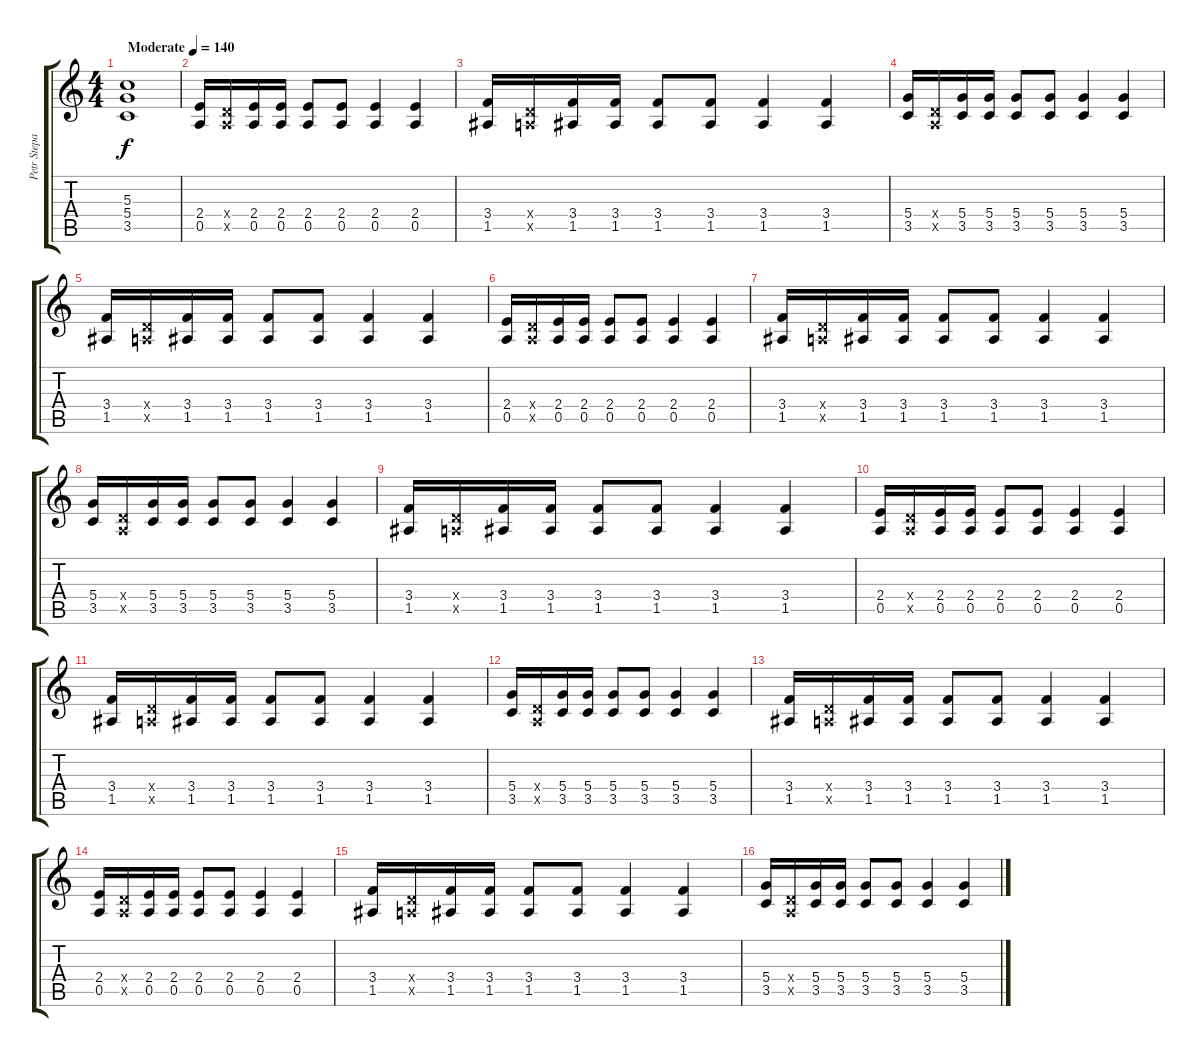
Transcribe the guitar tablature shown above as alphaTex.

\track ("Petr Stepan" "Petr Stepa") {instrument distortionguitar}
\staff {score tabs}
\tuning (E4 B3 G3 D3 A2 E2) {hide}
\ts (4 4)
\tempo (140 "Moderate")
\clef g2
\ks c
(5.3 5.4 3.5).1{dy f instrument distortionguitar} |
(2.4 0.5).16 (0.4{x} 0.5{x}).16 (2.4 0.5).16 (2.4 0.5).16 (2.4 0.5).8 (2.4 0.5).8 (2.4 0.5).4 (2.4 0.5).4 |
(3.4 1.5).16 (0.4{x} 0.5{x}).16 (3.4 1.5).16 (3.4 1.5).16 (3.4 1.5).8 (3.4 1.5).8 (3.4 1.5).4 (3.4 1.5).4 |
(5.4 3.5).16 (0.4{x} 0.5{x}).16 (5.4 3.5).16 (5.4 3.5).16 (5.4 3.5).8 (5.4 3.5).8 (5.4 3.5).4 (5.4 3.5).4 |
(3.4 1.5).16 (0.4{x} 0.5{x}).16 (3.4 1.5).16 (3.4 1.5).16 (3.4 1.5).8 (3.4 1.5).8 (3.4 1.5).4 (3.4 1.5).4 |
(2.4 0.5).16 (0.4{x} 0.5{x}).16 (2.4 0.5).16 (2.4 0.5).16 (2.4 0.5).8 (2.4 0.5).8 (2.4 0.5).4 (2.4 0.5).4 |
(3.4 1.5).16 (0.4{x} 0.5{x}).16 (3.4 1.5).16 (3.4 1.5).16 (3.4 1.5).8 (3.4 1.5).8 (3.4 1.5).4 (3.4 1.5).4 |
(5.4 3.5).16 (0.4{x} 0.5{x}).16 (5.4 3.5).16 (5.4 3.5).16 (5.4 3.5).8 (5.4 3.5).8 (5.4 3.5).4 (5.4 3.5).4 |
(3.4 1.5).16 (0.4{x} 0.5{x}).16 (3.4 1.5).16 (3.4 1.5).16 (3.4 1.5).8 (3.4 1.5).8 (3.4 1.5).4 (3.4 1.5).4 |
(2.4 0.5).16 (0.4{x} 0.5{x}).16 (2.4 0.5).16 (2.4 0.5).16 (2.4 0.5).8 (2.4 0.5).8 (2.4 0.5).4 (2.4 0.5).4 |
(3.4 1.5).16 (0.4{x} 0.5{x}).16 (3.4 1.5).16 (3.4 1.5).16 (3.4 1.5).8 (3.4 1.5).8 (3.4 1.5).4 (3.4 1.5).4 |
(5.4 3.5).16 (0.4{x} 0.5{x}).16 (5.4 3.5).16 (5.4 3.5).16 (5.4 3.5).8 (5.4 3.5).8 (5.4 3.5).4 (5.4 3.5).4 |
(3.4 1.5).16 (0.4{x} 0.5{x}).16 (3.4 1.5).16 (3.4 1.5).16 (3.4 1.5).8 (3.4 1.5).8 (3.4 1.5).4 (3.4 1.5).4 |
(2.4 0.5).16 (0.4{x} 0.5{x}).16 (2.4 0.5).16 (2.4 0.5).16 (2.4 0.5).8 (2.4 0.5).8 (2.4 0.5).4 (2.4 0.5).4 |
(3.4 1.5).16 (0.4{x} 0.5{x}).16 (3.4 1.5).16 (3.4 1.5).16 (3.4 1.5).8 (3.4 1.5).8 (3.4 1.5).4 (3.4 1.5).4 |
(5.4 3.5).16 (0.4{x} 0.5{x}).16 (5.4 3.5).16 (5.4 3.5).16 (5.4 3.5).8 (5.4 3.5).8 (5.4 3.5).4 (5.4 3.5).4
